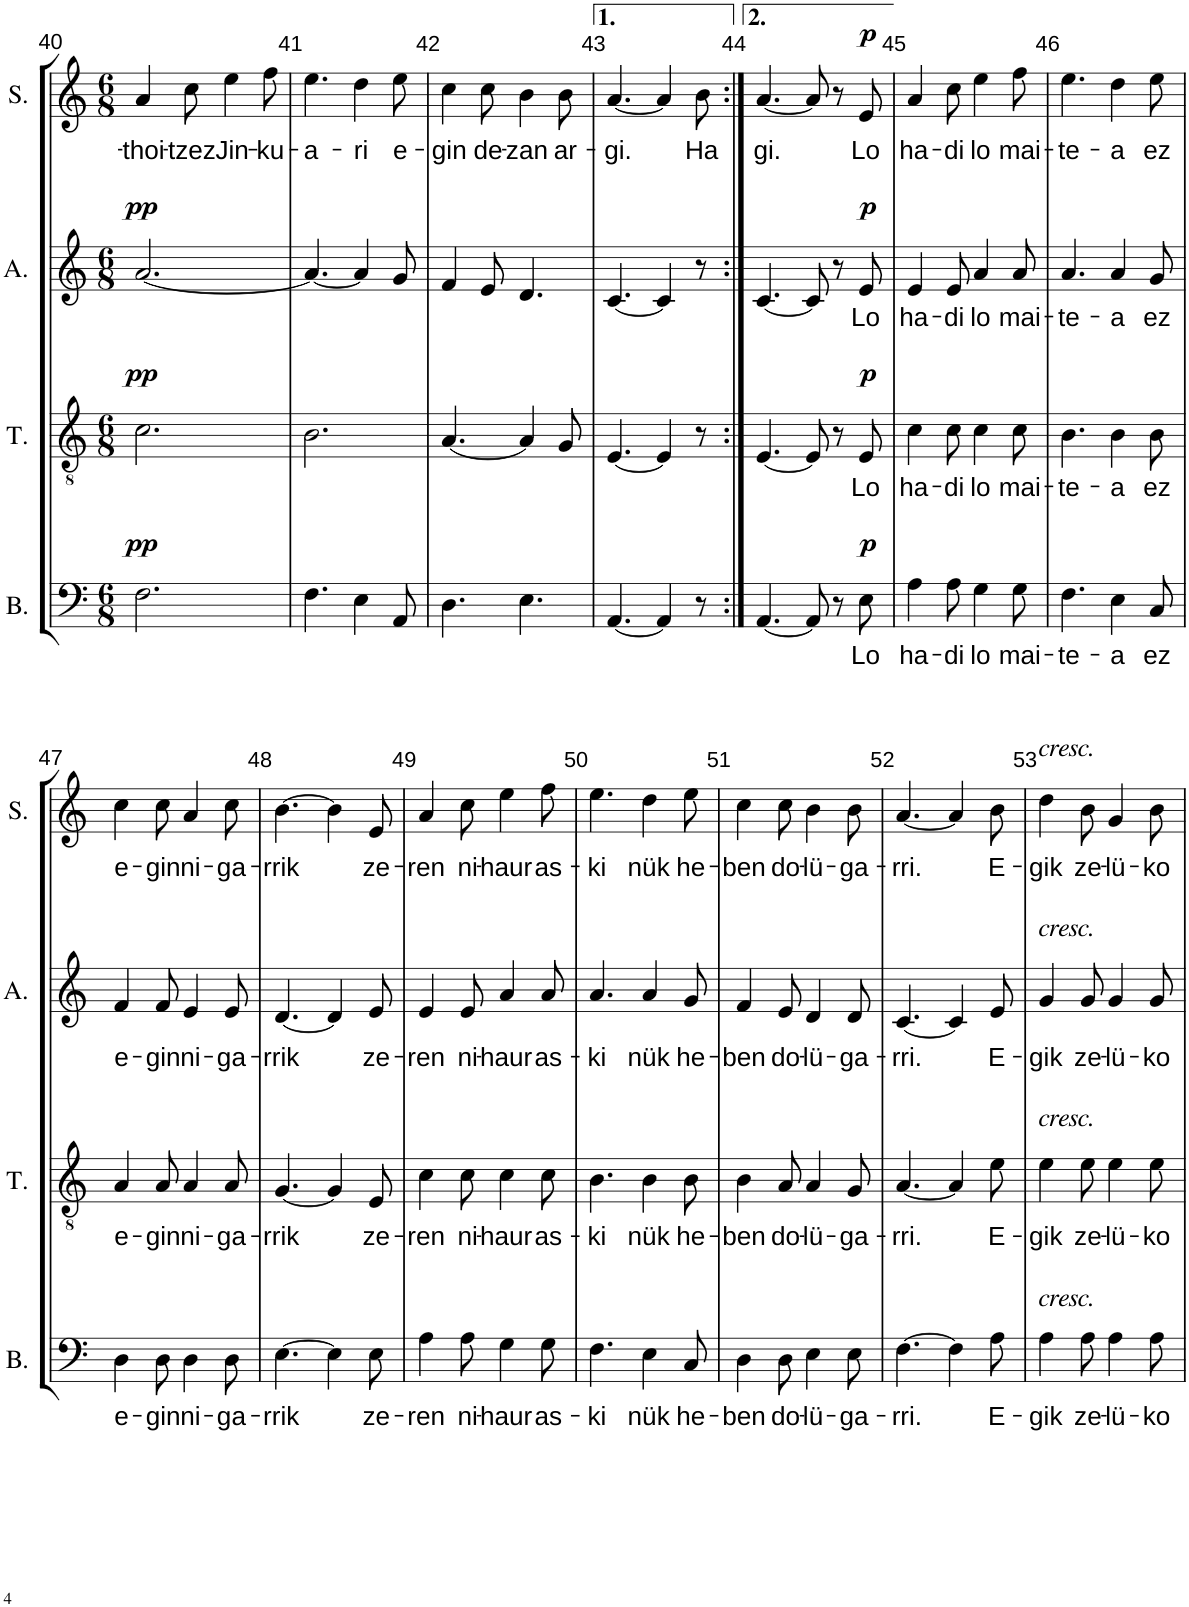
**kern	**text	**dynam	**kern	**text	**dynam	**kern	**text	**dynam	**kern	**text	**dynam
*part4	*part4	*part4	*part3	*part3	*part3	*part2	*part2	*part2	*part1	*part1	*part1
*staff4	*staff4	*staff4	*staff3	*staff3	*staff3	*staff2	*staff2	*staff2	*staff1	*staff1	*staff1
*I"Basse	*	*	*I"Ténor	*	*	*I"Alto	*	*	*I"Soprano	*	*
*I'B.	*	*	*I'T.	*	*	*I'A.	*	*	*I'S.	*	*
!!LO:PB:g=z
*clefF4	*	*	*clefGv2	*	*	*clefG2	*	*	*clefG2	*	*
*k[]	*	*	*k[]	*	*	*k[]	*	*	*k[]	*	*
*M6/8	*	*	*M6/8	*	*	*M6/8	*	*	*M6/8	*	*
=40	=40	=40	=40	=40	=40	=40	=40	=40	=40	=40	=40
!	!	!LO:DY:a	!	!	!LO:DY:a	!	!	!LO:DY:a	!	!LO:LY:b	!
2.F\	.	pp	2.c\	.	pp	[2.a/	.	pp	4a/	-thoi-	.
!	!	!	!	!	!	!	!	!	!	!LO:LY:b	!
.	.	.	.	.	.	.	.	.	8cc\	-tzez	.
!	!	!	!	!	!	!	!	!	!	!LO:LY:b	!
.	.	.	.	.	.	.	.	.	4ee\	Jin-	.
!	!	!	!	!	!	!	!	!	!	!LO:LY:b	!
.	.	.	.	.	.	.	.	.	8ff\	-ku-	.
=41	=41	=41	=41	=41	=41	=41	=41	=41	=41	=41	=41
!	!	!	!	!	!	!	!	!	!	!LO:LY:b	!
4.F\	.	.	2.B\	.	.	4.a/_	.	.	4.ee\	-a-	.
!	!	!	!	!	!	!	!	!	!	!LO:LY:b	!
4E\	.	.	.	.	.	4a/]	.	.	4dd\	-ri	.
!	!	!	!	!	!	!	!	!	!	!LO:LY:b	!
8AA/	.	.	.	.	.	8g/	.	.	8ee\	e-	.
=42	=42	=42	=42	=42	=42	=42	=42	=42	=42	=42	=42
!	!	!	!	!	!	!	!	!	!	!LO:LY:b	!
4.D\	.	.	[4.A/	.	.	4f/	.	.	4cc\	-gin	.
!	!	!	!	!	!	!	!	!	!	!LO:LY:b	!
.	.	.	.	.	.	8e/	.	.	8cc\	de-	.
!	!	!	!	!	!	!	!	!	!	!LO:LY:b	!
4.E\	.	.	4A/]	.	.	4.d/	.	.	4b\	-zan	.
!	!	!	!	!	!	!	!	!	!	!LO:LY:b	!
.	.	.	8G/	.	.	.	.	.	8b\	ar-	.
=43	=43	=43	=43	=43	=43	=43	=43	=43	=43	=43	=43
!	!	!	!	!	!	!	!	!	!	!LO:LY:b	!
[4.AA/	.	.	[4.E/	.	.	[4.c/	.	.	[4.a/	-gi.	.
4AA/]	.	.	4E/]	.	.	4c/]	.	.	4a/]	.	.
!	!	!	!	!	!	!	!	!	!	!LO:LY:b	!
8r	.	.	8r	.	.	8r	.	.	8b\	Ha	.
=44:|!	=44:|!	=44:|!	=44:|!	=44:|!	=44:|!	=44:|!	=44:|!	=44:|!	=44:|!	=44:|!	=44:|!
!	!	!	!	!	!	!	!	!	!	!LO:LY:b	!
[4.AA/	.	.	[4.E/	.	.	[4.c/	.	.	[4.a/	gi.	.
8AA/]	.	.	8E/]	.	.	8c/]	.	.	8a/]	.	.
8r	.	.	8r	.	.	8r	.	.	8r	.	.
!	!LO:LY:b	!LO:DY:a	!	!LO:LY:b	!LO:DY:a	!	!LO:LY:b	!LO:DY:a	!	!LO:LY:b	!LO:DY:a
8E\	Lo	p	8E/	Lo	p	8e/	Lo	p	8e/	Lo	p
=45	=45	=45	=45	=45	=45	=45	=45	=45	=45	=45	=45
!	!LO:LY:b	!	!	!LO:LY:b	!	!	!LO:LY:b	!	!	!LO:LY:b	!
4A\	ha-	.	4c\	ha-	.	4e/	ha-	.	4a/	ha-	.
!	!LO:LY:b	!	!	!LO:LY:b	!	!	!LO:LY:b	!	!	!LO:LY:b	!
8A\	-di	.	8c\	-di	.	8e/	-di	.	8cc\	-di	.
!	!LO:LY:b	!	!	!LO:LY:b	!	!	!LO:LY:b	!	!	!LO:LY:b	!
4G\	lo	.	4c\	lo	.	4a/	lo	.	4ee\	lo	.
!	!LO:LY:b	!	!	!LO:LY:b	!	!	!LO:LY:b	!	!	!LO:LY:b	!
8G\	mai-	.	8c\	mai-	.	8a/	mai-	.	8ff\	mai-	.
=46	=46	=46	=46	=46	=46	=46	=46	=46	=46	=46	=46
!	!LO:LY:b	!	!	!LO:LY:b	!	!	!LO:LY:b	!	!	!LO:LY:b	!
4.F\	-te-	.	4.B\	-te-	.	4.a/	-te-	.	4.ee\	-te-	.
!	!LO:LY:b	!	!	!LO:LY:b	!	!	!LO:LY:b	!	!	!LO:LY:b	!
4E\	-a	.	4B\	-a	.	4a/	-a	.	4dd\	-a	.
!	!LO:LY:b	!	!	!LO:LY:b	!	!	!LO:LY:b	!	!	!LO:LY:b	!
8C/	ez	.	8B\	ez	.	8g/	ez	.	8ee\	ez	.
!!LO:LB:g=z
=47	=47	=47	=47	=47	=47	=47	=47	=47	=47	=47	=47
!	!LO:LY:b	!	!	!LO:LY:b	!	!	!LO:LY:b	!	!	!LO:LY:b	!
4D\	e-	.	4A/	e-	.	4f/	e-	.	4cc\	e-	.
!	!LO:LY:b	!	!	!LO:LY:b	!	!	!LO:LY:b	!	!	!LO:LY:b	!
8D\	-gin	.	8A/	-gin	.	8f/	-gin	.	8cc\	-gin	.
!	!LO:LY:b	!	!	!LO:LY:b	!	!	!LO:LY:b	!	!	!LO:LY:b	!
4D\	ni-	.	4A/	ni-	.	4e/	ni-	.	4a/	ni-	.
!	!LO:LY:b	!	!	!LO:LY:b	!	!	!LO:LY:b	!	!	!LO:LY:b	!
8D\	-ga-	.	8A/	-ga-	.	8e/	-ga-	.	8cc\	-ga-	.
=48	=48	=48	=48	=48	=48	=48	=48	=48	=48	=48	=48
!	!LO:LY:b	!	!	!LO:LY:b	!	!	!LO:LY:b	!	!	!LO:LY:b	!
[4.E\	-rrik	.	[4.G/	-rrik	.	[4.d/	-rrik	.	[4.b\	-rrik	.
4E\]	.	.	4G/]	.	.	4d/]	.	.	4b\]	.	.
!	!LO:LY:b	!	!	!LO:LY:b	!	!	!LO:LY:b	!	!	!LO:LY:b	!
8E\	ze-	.	8E/	ze-	.	8e/	ze-	.	8e/	ze-	.
=49	=49	=49	=49	=49	=49	=49	=49	=49	=49	=49	=49
!	!LO:LY:b	!	!	!LO:LY:b	!	!	!LO:LY:b	!	!	!LO:LY:b	!
4A\	-ren	.	4c\	-ren	.	4e/	-ren	.	4a/	-ren	.
!	!LO:LY:b	!	!	!LO:LY:b	!	!	!LO:LY:b	!	!	!LO:LY:b	!
8A\	ni-	.	8c\	ni-	.	8e/	ni-	.	8cc\	ni-	.
!	!LO:LY:b	!	!	!LO:LY:b	!	!	!LO:LY:b	!	!	!LO:LY:b	!
4G\	-haur	.	4c\	-haur	.	4a/	-haur	.	4ee\	-haur	.
!	!LO:LY:b	!	!	!LO:LY:b	!	!	!LO:LY:b	!	!	!LO:LY:b	!
8G\	as-	.	8c\	as-	.	8a/	as-	.	8ff\	as-	.
=50	=50	=50	=50	=50	=50	=50	=50	=50	=50	=50	=50
!	!LO:LY:b	!	!	!LO:LY:b	!	!	!LO:LY:b	!	!	!LO:LY:b	!
4.F\	-ki	.	4.B\	-ki	.	4.a/	-ki	.	4.ee\	-ki	.
!	!LO:LY:b	!	!	!LO:LY:b	!	!	!LO:LY:b	!	!	!LO:LY:b	!
4E\	nük	.	4B\	nük	.	4a/	nük	.	4dd\	nük	.
!	!LO:LY:b	!	!	!LO:LY:b	!	!	!LO:LY:b	!	!	!LO:LY:b	!
8C/	he-	.	8B\	he-	.	8g/	he-	.	8ee\	he-	.
=51	=51	=51	=51	=51	=51	=51	=51	=51	=51	=51	=51
!	!LO:LY:b	!	!	!LO:LY:b	!	!	!LO:LY:b	!	!	!LO:LY:b	!
4D\	-ben	.	4B\	-ben	.	4f/	-ben	.	4cc\	-ben	.
!	!LO:LY:b	!	!	!LO:LY:b	!	!	!LO:LY:b	!	!	!LO:LY:b	!
8D\	do-	.	8A/	do-	.	8e/	do-	.	8cc\	do-	.
!	!LO:LY:b	!	!	!LO:LY:b	!	!	!LO:LY:b	!	!	!LO:LY:b	!
4E\	-lü-	.	4A/	-lü-	.	4d/	-lü-	.	4b\	-lü-	.
!	!LO:LY:b	!	!	!LO:LY:b	!	!	!LO:LY:b	!	!	!LO:LY:b	!
8E\	-ga-	.	8G/	-ga-	.	8d/	-ga-	.	8b\	-ga-	.
=52	=52	=52	=52	=52	=52	=52	=52	=52	=52	=52	=52
!	!LO:LY:b	!	!	!LO:LY:b	!	!	!LO:LY:b	!	!	!LO:LY:b	!
[4.F\	-rri.	.	[4.A/	-rri.	.	[4.c/	-rri.	.	[4.a/	-rri.	.
4F\]	.	.	4A/]	.	.	4c/]	.	.	4a/]	.	.
!	!LO:LY:b	!	!	!LO:LY:b	!	!	!LO:LY:b	!	!	!LO:LY:b	!
8A\	E-	.	8e\	E-	.	8e/	E-	.	8b\	E-	.
=53	=53	=53	=53	=53	=53	=53	=53	=53	=53	=53	=53
!	!	!	!	!	!	!	!	!	!LO:TX:a:i:t=cresc.	!	!
!	!	!	!	!	!	!LO:TX:a:i:t=cresc.	!	!	!	!	!
!	!	!	!LO:TX:a:i:t=cresc.	!	!	!	!	!	!	!	!
!LO:TX:a:i:t=cresc.	!	!	!	!	!	!	!	!	!	!	!
!	!LO:LY:b	!	!	!LO:LY:b	!	!	!LO:LY:b	!	!	!LO:LY:b	!
4A\	-gik	.	4e\	-gik	.	4g/	-gik	.	4dd\	-gik	.
!	!LO:LY:b	!	!	!LO:LY:b	!	!	!LO:LY:b	!	!	!LO:LY:b	!
8A\	ze-	.	8e\	ze-	.	8g/	ze-	.	8b\	ze-	.
!	!LO:LY:b	!	!	!LO:LY:b	!	!	!LO:LY:b	!	!	!LO:LY:b	!
4A\	-lü-	.	4e\	-lü-	.	4g/	-lü-	.	4g/	-lü-	.
!	!LO:LY:b	!	!	!LO:LY:b	!	!	!LO:LY:b	!	!	!LO:LY:b	!
8A\	-ko	.	8e\	-ko	.	8g/	-ko	.	8b\	-ko	.
=	=	=	=	=	=	=	=	=	=	=	=
*-	*-	*-	*-	*-	*-	*-	*-	*-	*-	*-	*-
